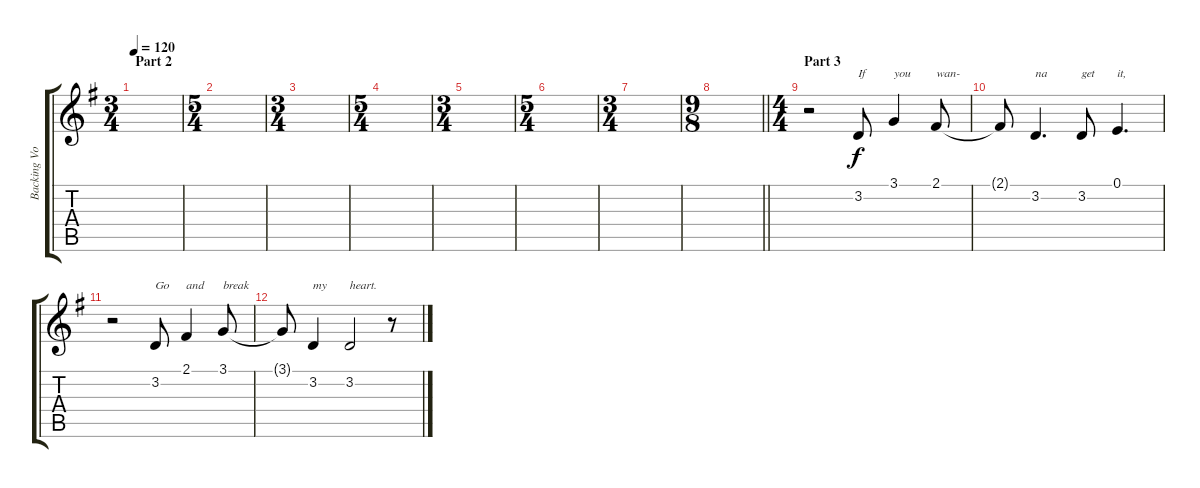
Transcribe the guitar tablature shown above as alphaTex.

\track ("Backing Vocals - James Johnston" "Backing Vo") {instrument altosax}
\staff {score tabs}
\tuning (E4 B3 G3 D3 A2 E2) {hide}
\ts (3 4)
\section ("" "Part 2")
\tempo 120
\clef g2
\ks eminor
|
\ts (5 4)
|
\ts (3 4)
|
\ts (5 4)
|
\ts (3 4)
|
\ts (5 4)
|
\ts (3 4)
|
\ts (9 8)
\barLineRight lightlight
|
\ts (4 4)
\section ("" "Part 3")
r.2 3.2.8{txt "If"} 3.1.4{txt "you"} 2.1.8{txt "wan-"} |
2.1{t}.8 3.2.4{d txt "na"} 3.2.8{txt "get"} 0.1.4{d txt "it,"} |
r.2 3.2.8{txt "Go"} 2.1.4{txt "and"} 3.1.8{txt "break"} |
3.1{t}.8 3.2.4{txt "my"} 3.2.2{txt "heart."} r.8
